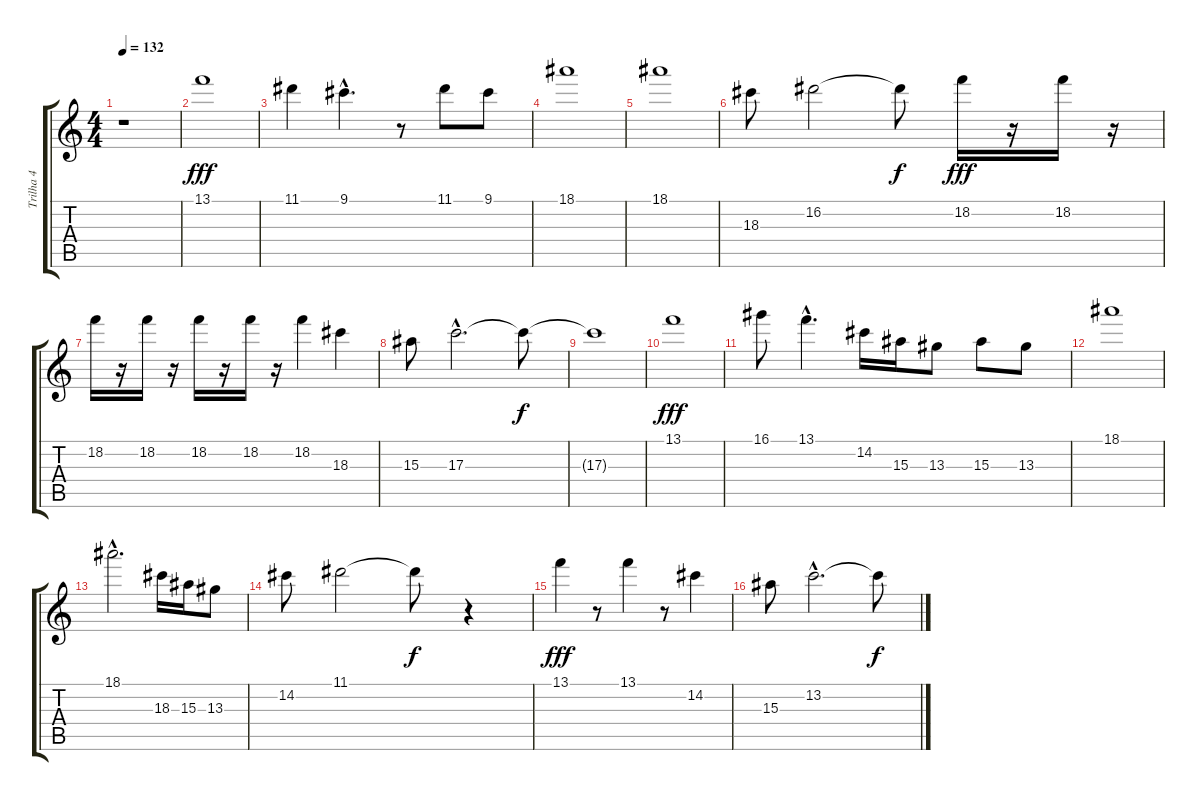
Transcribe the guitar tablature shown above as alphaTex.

\track ("Trilha 4" "Trilha 4") {instrument acousticguitarsteel}
\staff {score tabs}
\tuning (E4 B3 G3 D3 A2 E2) {hide}
\ts (4 4)
\tempo 132
\clef g2
\ks c
r.1{dy f} |
13.1.1{dy fff} |
11.1.4 9.1{hac}.4{d} r.8 11.1.8 9.1.8 |
18.1.1 |
18.1.1 |
18.3.8 16.2.2 16.2{t}.8{dy f} 18.2.16{dy fff} r.16 18.2.16 r.16 |
18.2.16 r.16 18.2.16 r.16 18.2.16 r.16 18.2.16 r.16 18.2.4 18.3.4 |
15.3.8 17.3{hac}.2{d} 17.3{t}.8{dy f} |
17.3{t}.1 |
13.1.1{dy fff} |
16.1.8 13.1{hac}.4{d} 14.2.16 15.3.16 13.3.8 15.3.8 13.3.8 |
18.1.1 |
18.1{hac}.2{d} 18.3.16 15.3.16 13.3.8 |
14.2.8 11.1.2 11.1{t}.8{dy f} r.4 |
13.1.4{dy fff} r.8 13.1.4 r.8 14.2.4 |
15.3.8 13.2{hac}.2{d} 13.2{t}.8{dy f}
